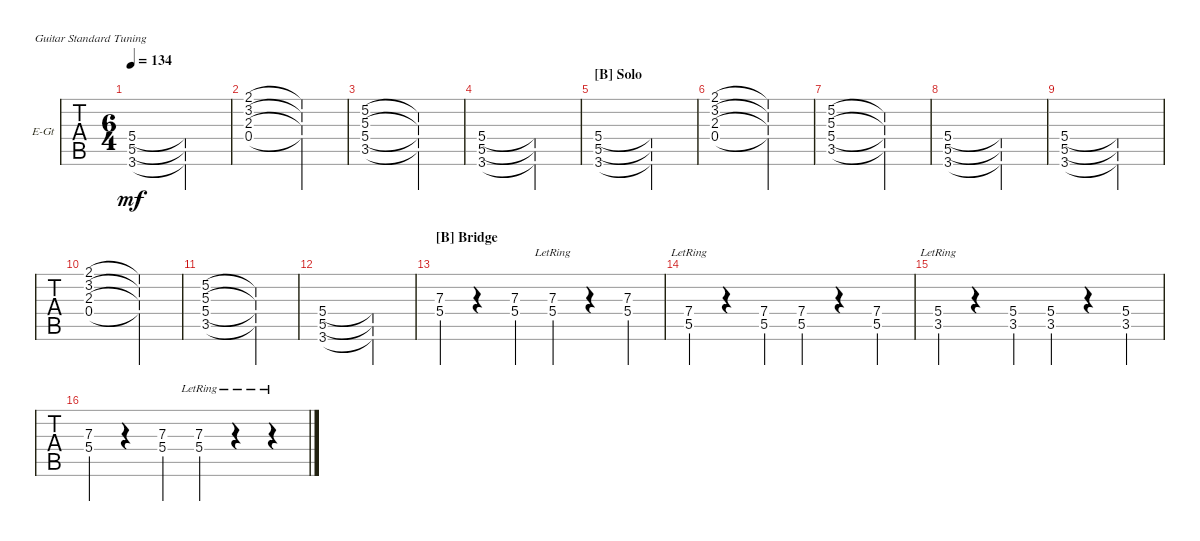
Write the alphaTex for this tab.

\defaultSystemsLayout 4
\bracketExtendMode groupsimilarinstruments
\firstSystemTrackNameOrientation horizontal
\otherSystemsTrackNameOrientation horizontal
\track ("Electric Guitar 1" "E-Gt") {instrument electricguitarclean}
\staff {tabs}
\tuning (E4 B3 G3 D3 A2 E2)
\ts (6 4)
\tempo 134
\clef g2
\ks c
(3.6 5.5 5.4).1{dy mf} (3.6{t} 5.5{t} 5.4{t}).2 |
(0.4 2.3 3.2 2.1).1 (0.4{t} 2.3{t} 3.2{t} 2.1{t}).2 |
(3.5 5.4 5.3 5.2).1 (3.5{t} 5.4{t} 5.3{t} 5.2{t}).2 |
(3.6 5.5 5.4).1 (3.6{t} 5.5{t} 5.4{t}).2 |
\section ("B" "Solo")
(3.6 5.5 5.4).1 (3.6{t} 5.5{t} 5.4{t}).2 |
(0.4 2.3 3.2 2.1).1 (0.4{t} 2.3{t} 3.2{t} 2.1{t}).2 |
(3.5 5.4 5.3 5.2).1 (3.5{t} 5.4{t} 5.3{t} 5.2{t}).2 |
(3.6 5.5 5.4).1 (3.6{t} 5.5{t} 5.4{t}).2 |
(3.6 5.5 5.4).1 (3.6{t} 5.5{t} 5.4{t}).2 |
(0.4 2.3 3.2 2.1).1 (0.4{t} 2.3{t} 3.2{t} 2.1{t}).2 |
(3.5 5.4 5.3 5.2).1 (3.5{t} 5.4{t} 5.3{t} 5.2{t}).2 |
(3.6 5.5 5.4).1 (3.6{t} 5.5{t} 5.4{t}).2 |
\section ("B" "Bridge")
(5.4 7.3).4 r.4 (5.4{st} 7.3{st}).4 (5.4{lr} 7.3{lr}).4 r.4 (5.4{st} 7.3{st}).4 |
(7.4{lr} 5.5{lr}).4 r.4 (7.4{st} 5.5{st}).4 (7.4 5.5).4 r.4 (7.4{st} 5.5{st}).4 |
(5.4{lr} 3.5{lr}).4 r.4 (5.4{st} 3.5{st}).4 (5.4 3.5).4 r.4 (5.4{st} 3.5{st}).4 |
(5.4 7.3).4 r.4 (5.4{st} 7.3{st}).4 (5.4{lr} 7.3{lr}).4 r.4 r.4
